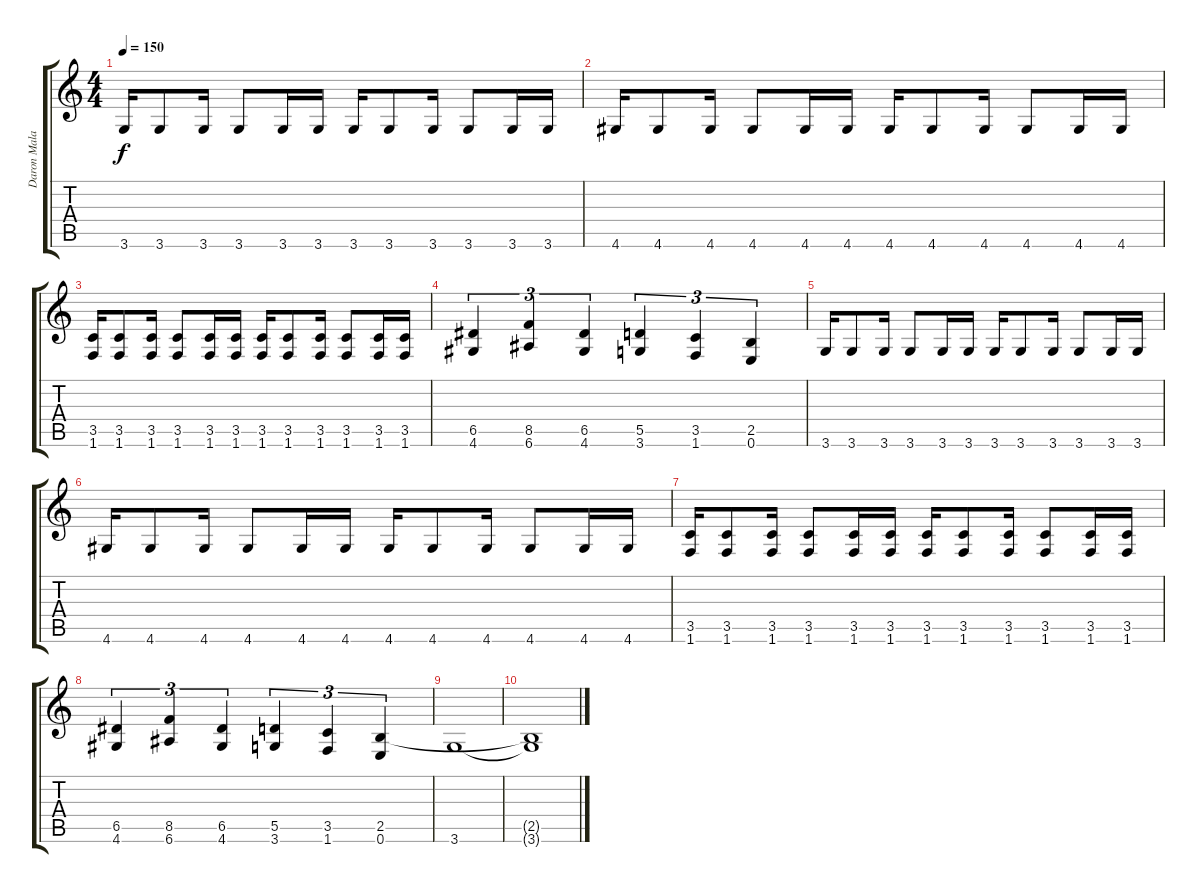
\track ("Daron Malakian" "Daron Mala") {instrument overdrivenguitar}
\staff {score tabs}
\tuning (E4 B3 G3 D3 A2 E2) {hide}
\ts (4 4)
\tempo 150
\clef g2
\ks c
3.6.16{dy f} 3.6.8 3.6.16 3.6.8 3.6.16 3.6.16 3.6.16 3.6.8 3.6.16 3.6.8 3.6.16 3.6.16 |
4.6.16 4.6.8 4.6.16 4.6.8 4.6.16 4.6.16 4.6.16 4.6.8 4.6.16 4.6.8 4.6.16 4.6.16 |
(3.5 1.6).16 (3.5 1.6).8 (3.5 1.6).16 (3.5 1.6).8 (3.5 1.6).16 (3.5 1.6).16 (3.5 1.6).16 (3.5 1.6).8 (3.5 1.6).16 (3.5 1.6).8 (3.5 1.6).16 (3.5 1.6).16 |
(6.5 4.6).4{tu (3 2)} (8.5 6.6).4{tu (3 2)} (6.5 4.6).4{tu (3 2)} (5.5 3.6).4{tu (3 2)} (3.5 1.6).4{tu (3 2)} (2.5 0.6).4{tu (3 2)} |
3.6.16 3.6.8 3.6.16 3.6.8 3.6.16 3.6.16 3.6.16 3.6.8 3.6.16 3.6.8 3.6.16 3.6.16 |
4.6.16 4.6.8 4.6.16 4.6.8 4.6.16 4.6.16 4.6.16 4.6.8 4.6.16 4.6.8 4.6.16 4.6.16 |
(3.5 1.6).16 (3.5 1.6).8 (3.5 1.6).16 (3.5 1.6).8 (3.5 1.6).16 (3.5 1.6).16 (3.5 1.6).16 (3.5 1.6).8 (3.5 1.6).16 (3.5 1.6).8 (3.5 1.6).16 (3.5 1.6).16 |
(6.5 4.6).4{tu (3 2)} (8.5 6.6).4{tu (3 2)} (6.5 4.6).4{tu (3 2)} (5.5 3.6).4{tu (3 2)} (3.5 1.6).4{tu (3 2)} (2.5 0.6).4{tu (3 2)} |
3.6.1 |
(2.5{t} 3.6{t}).1
